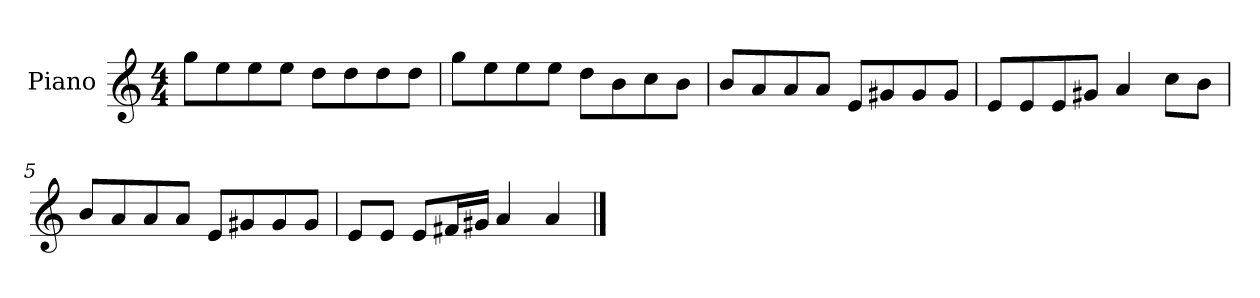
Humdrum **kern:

**kern
*part1
*staff1
*I"Piano
*I'P-no
*clefG2
*k[]
*M4/4
*MM90
=1
8gg\L
8ee\
8ee\
8ee\J
8dd\L
8dd\
8dd\
8dd\J
=2
8gg\L
8ee\
8ee\
8ee\J
8dd\L
8b\
8cc\
8b\J
=3
8b/L
8a/
8a/
8a/J
8e/L
8g#X/
8g#/
8g#/J
=4
8e/L
8e/
8e/
8g#X/J
4a/
8cc\L
8b\J
=5
8b/L
8a/
8a/
8a/J
8e/L
8g#X/
8g#/
8g#/J
!!LO:LB:g=z
=6
8e/L
8e/J
8e/L
16f#X/L
16g#X/JJ
4a/
4a/
==
*-
